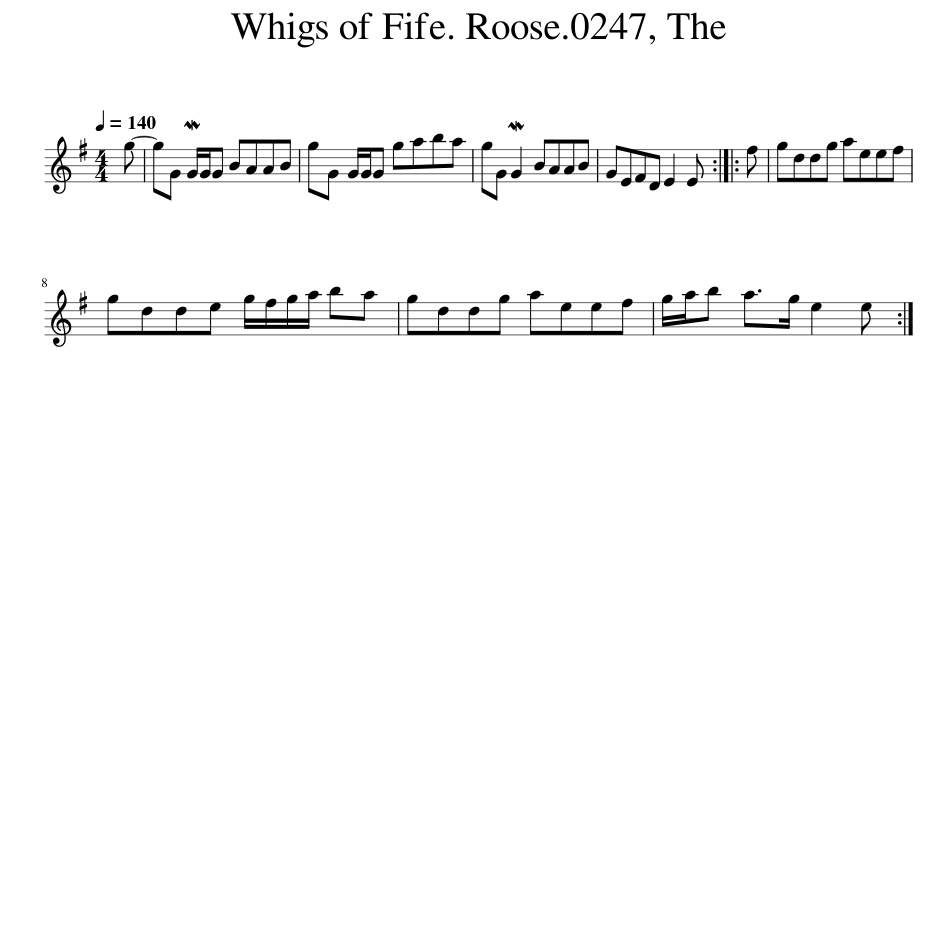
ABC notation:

X:1
L:1/8
Q:1/4=140
M:4/4
I:linebreak $
K:G
V:1 treble
V:1
 g- | gG MG/G/G BAAB | gG G/G/G gaba | gG MG2 BAAB | GEFD E2 E :: %5
 f | gddg aeef |$ gdde g/f/g/a/ ba | gddg aeef | g/a/b a>g e2 e :| %10
